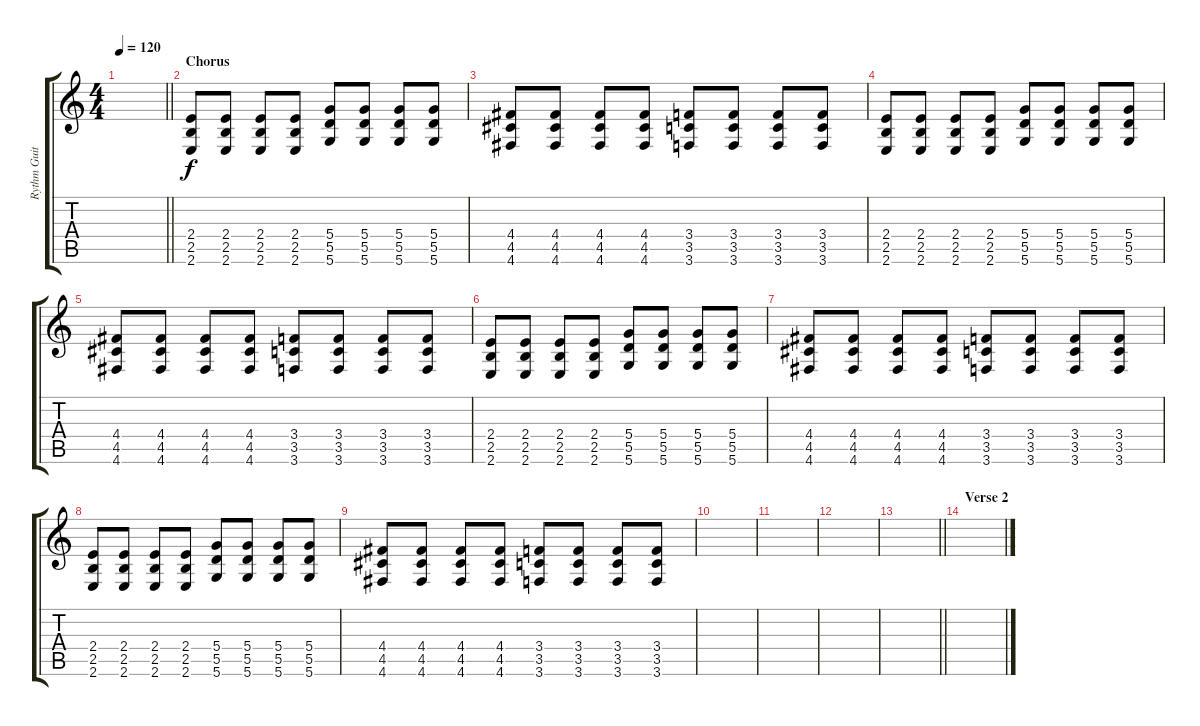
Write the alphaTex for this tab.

\track ("Rythm Guitar(Patrick Stump)" "Rythm Guit") {instrument overdrivenguitar}
\staff {score tabs}
\tuning (E4 B3 G3 D3 A2 D2) {hide}
\ts (4 4)
\tempo 120
\clef g2
\barLineRight lightlight
\ks c
|
\section ("" "Chorus")
(2.4 2.5 2.6).8 (2.4 2.5 2.6).8 (2.4 2.5 2.6).8 (2.4 2.5 2.6).8 (5.4 5.5 5.6).8 (5.4 5.5 5.6).8 (5.4 5.5 5.6).8 (5.4 5.5 5.6).8 |
(4.4 4.5 4.6).8 (4.4 4.5 4.6).8 (4.4 4.5 4.6).8 (4.4 4.5 4.6).8 (3.4 3.5 3.6).8 (3.4 3.5 3.6).8 (3.4 3.5 3.6).8 (3.4 3.5 3.6).8 |
(2.4 2.5 2.6).8 (2.4 2.5 2.6).8 (2.4 2.5 2.6).8 (2.4 2.5 2.6).8 (5.4 5.5 5.6).8 (5.4 5.5 5.6).8 (5.4 5.5 5.6).8 (5.4 5.5 5.6).8 |
(4.4 4.5 4.6).8 (4.4 4.5 4.6).8 (4.4 4.5 4.6).8 (4.4 4.5 4.6).8 (3.4 3.5 3.6).8 (3.4 3.5 3.6).8 (3.4 3.5 3.6).8 (3.4 3.5 3.6).8 |
(2.4 2.5 2.6).8 (2.4 2.5 2.6).8 (2.4 2.5 2.6).8 (2.4 2.5 2.6).8 (5.4 5.5 5.6).8 (5.4 5.5 5.6).8 (5.4 5.5 5.6).8 (5.4 5.5 5.6).8 |
(4.4 4.5 4.6).8 (4.4 4.5 4.6).8 (4.4 4.5 4.6).8 (4.4 4.5 4.6).8 (3.4 3.5 3.6).8 (3.4 3.5 3.6).8 (3.4 3.5 3.6).8 (3.4 3.5 3.6).8 |
(2.4 2.5 2.6).8 (2.4 2.5 2.6).8 (2.4 2.5 2.6).8 (2.4 2.5 2.6).8 (5.4 5.5 5.6).8 (5.4 5.5 5.6).8 (5.4 5.5 5.6).8 (5.4 5.5 5.6).8 |
(4.4 4.5 4.6).8 (4.4 4.5 4.6).8 (4.4 4.5 4.6).8 (4.4 4.5 4.6).8 (3.4 3.5 3.6).8 (3.4 3.5 3.6).8 (3.4 3.5 3.6).8 (3.4 3.5 3.6).8 |
|
|
|
\barLineRight lightlight
|
\section ("" "Verse 2")
